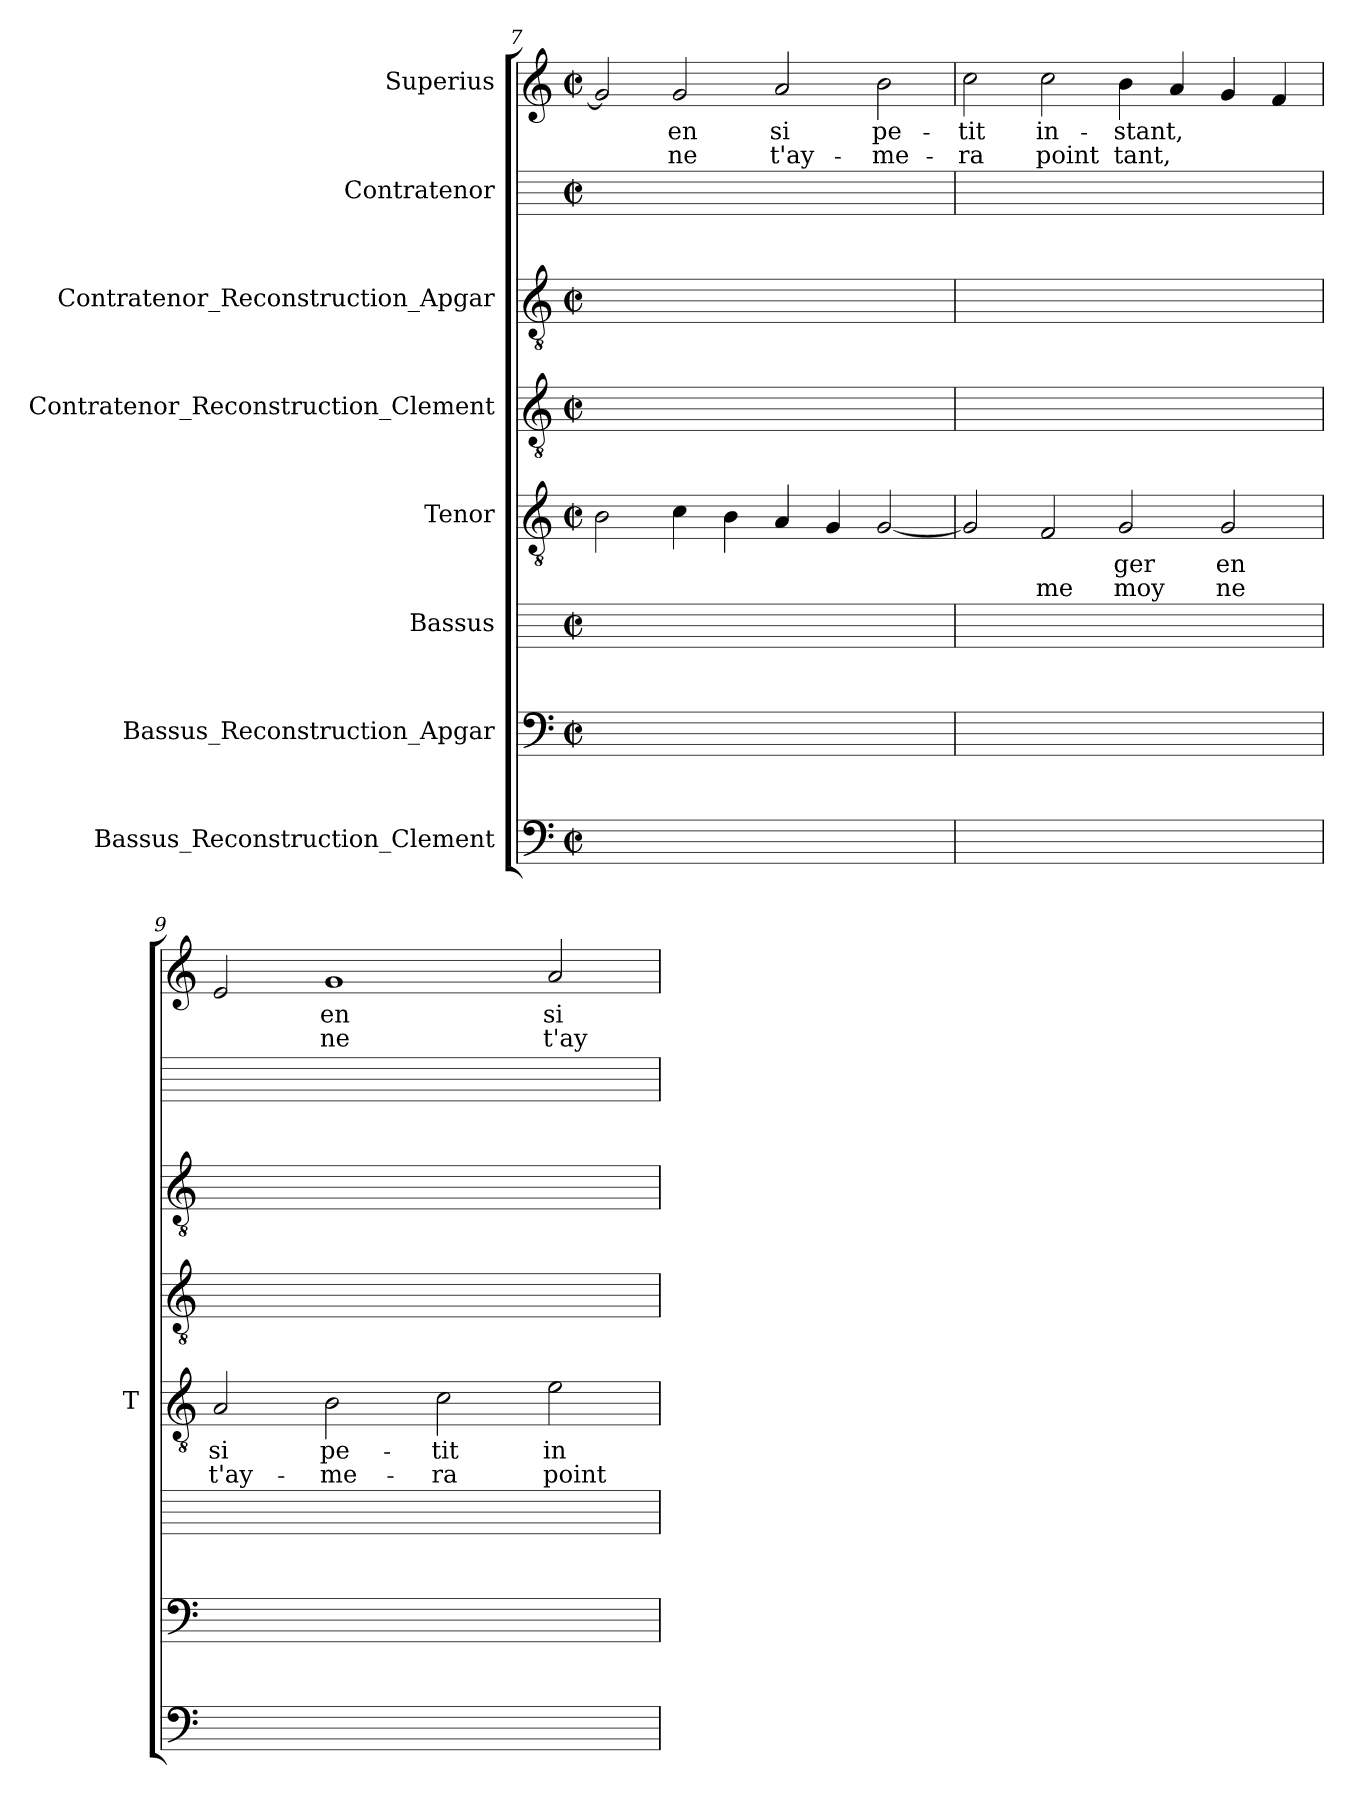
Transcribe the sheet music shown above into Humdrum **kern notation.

**kern	**kern	**kern	**kern	**text	**text	**kern	**kern	**kern	**kern	**text	**text
*part8	*part7	*part6	*part5	*part5	*part5	*part4	*part3	*part2	*part1	*part1	*part1
*staff8	*staff7	*staff6	*staff5	*staff5	*staff5	*staff4	*staff3	*staff2	*staff1	*staff1	*staff1
*I"Bassus_Reconstruction_Clement	*I"Bassus_Reconstruction_Apgar	*I"Bassus	*I"Tenor	*	*	*I"Contratenor_Reconstruction_Clement	*I"Contratenor_Reconstruction_Apgar	*I"Contratenor	*I"Superius	*	*
*	*	*	*I'T	*	*	*	*	*	*	*	*
*clefF4	*clefF4	*	*clefGv2	*	*	*clefGv2	*clefGv2	*	*clefG2	*	*
*k[]	*k[]	*	*k[]	*	*	*k[]	*k[]	*	*k[]	*	*
*C:	*C:	*	*C:	*	*	*C:	*C:	*	*C:	*	*
*M2/2	*M2/2	*M2/2	*M2/2	*	*	*M2/2	*M2/2	*M2/2	*M2/2	*	*
*met(c|)	*met(c|)	*met(c|)	*met(c|)	*	*	*met(c|)	*met(c|)	*met(c|)	*met(c|)	*	*
=7	=7	=7	=7	=7	=7	=7	=7	=7	=7	=7	=7
0ryy	0ryy	0ryy	2B	.	.	0ryy	0ryy	0ryy	2g]	.	.
.	.	.	4c	.	.	.	.	.	2g	-en	-ne
.	.	.	4B	.	.	.	.	.	.	.	.
.	.	.	4A	.	.	.	.	.	2a	-si	t'ay-
.	.	.	4G	.	.	.	.	.	.	.	.
.	.	.	[2G	.	.	.	.	.	2b	pe-	me-
!!LO:PB:g=z
=8	=8	=8	=8	=8	=8	=8	=8	=8	=8	=8	=8
0ryy	0ryy	0ryy	2G]	.	.	0ryy	0ryy	0ryy	2cc	-tit	-ra
.	.	.	2F	.	-me	.	.	.	2cc	in-	-point
.	.	.	2G	-ger	-moy	.	.	.	4b	-stant,	-tant,
.	.	.	.	.	.	.	.	.	4a	.	.
.	.	.	2G	-en	-ne	.	.	.	4g	.	.
.	.	.	.	.	.	.	.	.	4f	.	.
=9	=9	=9	=9	=9	=9	=9	=9	=9	=9	=9	=9
0ryy	0ryy	0ryy	2A	-si	t'ay-	0ryy	0ryy	0ryy	2e	.	.
.	.	.	2B	pe-	me-	.	.	.	1g	-en	-ne
.	.	.	2c	-tit	-ra	.	.	.	.	.	.
.	.	.	2e	in-	-point	.	.	.	2a	-si	t'ay-
=	=	=	=	=	=	=	=	=	=	=	=
*-	*-	*-	*-	*-	*-	*-	*-	*-	*-	*-	*-
